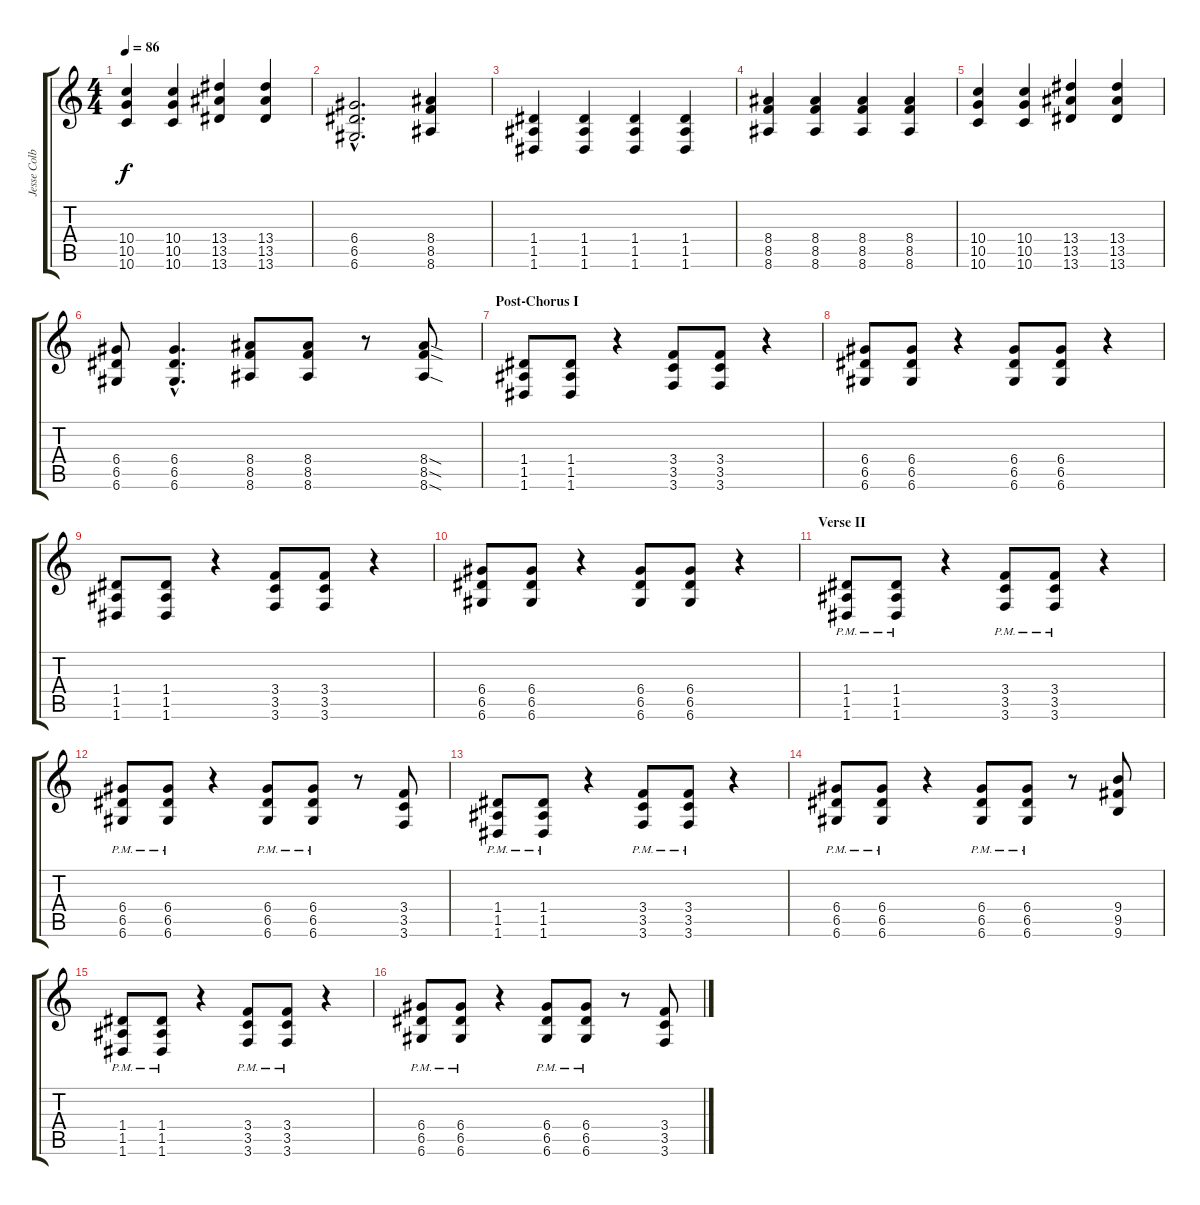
\track ("Jesse Colburn - Rythm Guitar" "Jesse Colb") {instrument distortionguitar}
\staff {score tabs}
\tuning (E4 B3 G3 D3 A2 D2) {hide}
\ts (4 4)
\tempo 86
\clef g2
\ks c
(10.4 10.5 10.6).4{dy f} (10.4 10.5 10.6).4 (13.4 13.5 13.6).4 (13.4 13.5 13.6).4 |
(6.4{hac} 6.5{hac} 6.6{hac}).2{d} (8.4 8.5 8.6).4 |
(1.4 1.5 1.6).4 (1.4 1.5 1.6).4 (1.4 1.5 1.6).4 (1.4 1.5 1.6).4 |
(8.4 8.5 8.6).4 (8.4 8.5 8.6).4 (8.4 8.5 8.6).4 (8.4 8.5 8.6).4 |
(10.4 10.5 10.6).4 (10.4 10.5 10.6).4 (13.4 13.5 13.6).4 (13.4 13.5 13.6).4 |
(6.4 6.5 6.6).8 (6.4{hac} 6.5{hac} 6.6{hac}).4{d} (8.4 8.5 8.6).8 (8.4 8.5 8.6).8 r.8 (8.4{sod} 8.5{sod} 8.6{sod}).8 |
\section ("" "Post-Chorus I")
(1.4 1.5 1.6).8 (1.4 1.5 1.6).8 r.4 (3.4 3.5 3.6).8 (3.4 3.5 3.6).8 r.4 |
(6.4 6.5 6.6).8 (6.4 6.5 6.6).8 r.4 (6.4 6.5 6.6).8 (6.4 6.5 6.6).8 r.4 |
(1.4 1.5 1.6).8 (1.4 1.5 1.6).8 r.4 (3.4 3.5 3.6).8 (3.4 3.5 3.6).8 r.4 |
(6.4 6.5 6.6).8 (6.4 6.5 6.6).8 r.4 (6.4 6.5 6.6).8 (6.4 6.5 6.6).8 r.4 |
\section ("" "Verse II")
(1.4{pm} 1.5{pm} 1.6{pm}).8 (1.4{pm} 1.5{pm} 1.6{pm}).8 r.4 (3.4{pm} 3.5{pm} 3.6{pm}).8 (3.4{pm} 3.5{pm} 3.6{pm}).8 r.4 |
(6.4{pm} 6.5{pm} 6.6{pm}).8 (6.4{pm} 6.5{pm} 6.6{pm}).8 r.4 (6.4{pm} 6.5{pm} 6.6{pm}).8 (6.4{pm} 6.5{pm} 6.6{pm}).8 r.8 (3.4 3.5 3.6).8 |
(1.4{pm} 1.5{pm} 1.6{pm}).8 (1.4{pm} 1.5{pm} 1.6{pm}).8 r.4 (3.4{pm} 3.5{pm} 3.6{pm}).8 (3.4{pm} 3.5{pm} 3.6{pm}).8 r.4 |
(6.4{pm} 6.5{pm} 6.6{pm}).8 (6.4{pm} 6.5{pm} 6.6{pm}).8 r.4 (6.4{pm} 6.5{pm} 6.6{pm}).8 (6.4{pm} 6.5{pm} 6.6{pm}).8 r.8 (9.4 9.5 9.6).8 |
(1.4{pm} 1.5{pm} 1.6{pm}).8 (1.4{pm} 1.5{pm} 1.6{pm}).8 r.4 (3.4{pm} 3.5{pm} 3.6{pm}).8 (3.4{pm} 3.5{pm} 3.6{pm}).8 r.4 |
(6.4{pm} 6.5{pm} 6.6{pm}).8 (6.4{pm} 6.5{pm} 6.6{pm}).8 r.4 (6.4{pm} 6.5{pm} 6.6{pm}).8 (6.4{pm} 6.5{pm} 6.6{pm}).8 r.8 (3.4 3.5 3.6).8
